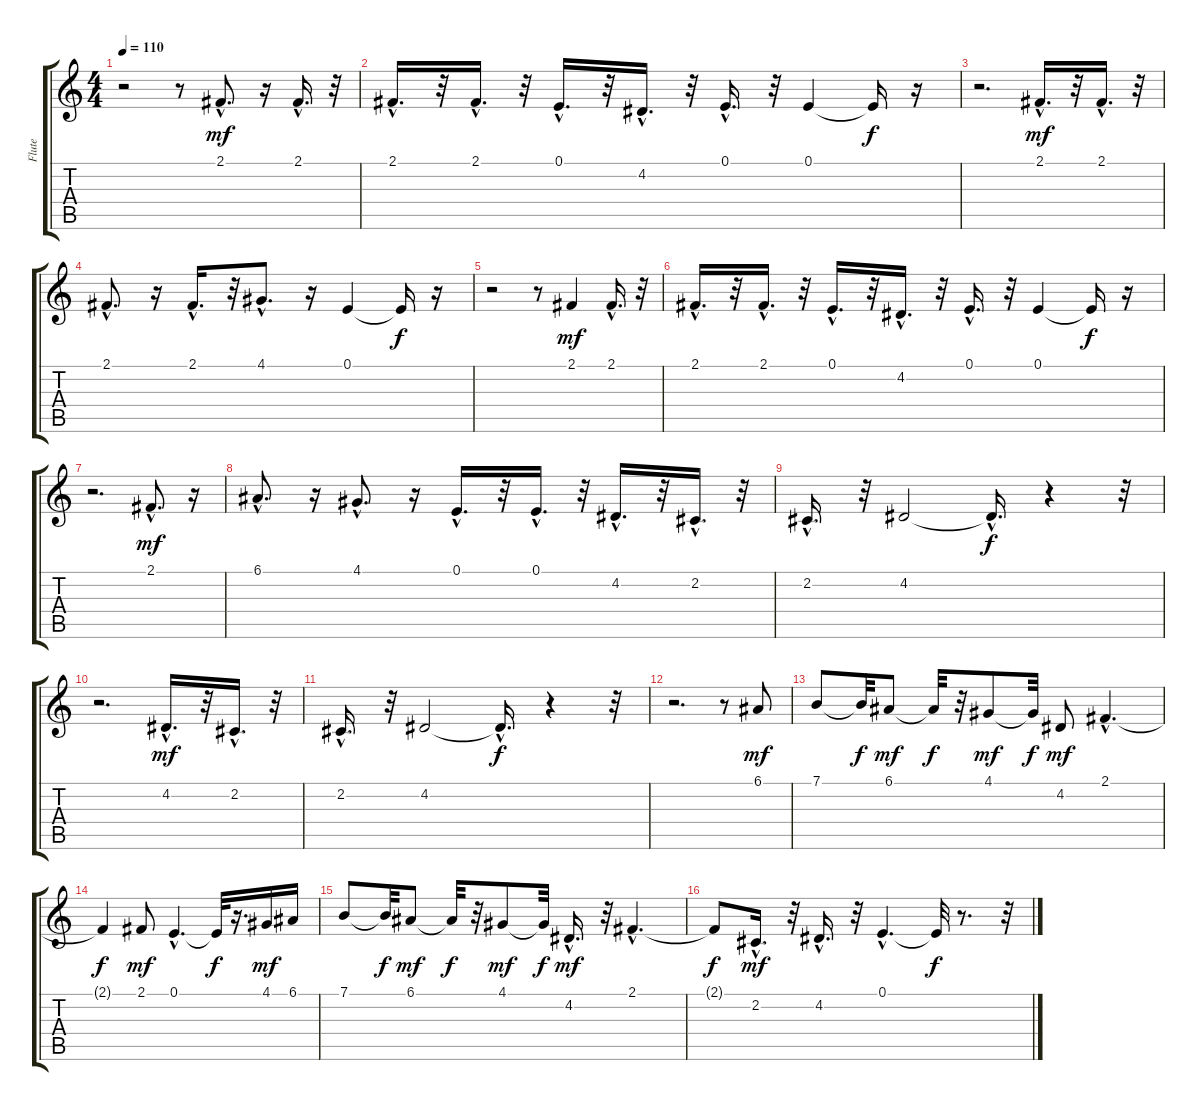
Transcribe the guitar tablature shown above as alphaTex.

\track ("Flute" "Flute") {instrument flute}
\staff {score tabs}
\tuning (E4 B3 G3 D3 A2 E2) {hide}
\ts (4 4)
\tempo 110
\clef g2
\ks c
r.2{dy mf} r.8 2.1{hac}.8{d} r.16 2.1{hac}.16{d} r.32 |
2.1{hac}.16{d} r.32 2.1{hac}.16{d} r.32 0.1{hac}.16{d} r.32 4.2{hac}.16{d} r.32 0.1{hac}.16{d} r.32 0.1.4 0.1{t}.16{dy f} r.16 |
r.2{d} 2.1{hac}.16{d dy mf} r.32 2.1{hac}.16{d} r.32 |
2.1{hac}.8{d} r.16 2.1{hac}.16{d} r.32 4.1{hac}.8{d} r.16 0.1.4 0.1{t}.16{dy f} r.16 |
r.2 r.8 2.1.4{dy mf} 2.1{hac}.16{d} r.32 |
2.1{hac}.16{d} r.32 2.1{hac}.16{d} r.32 0.1{hac}.16{d} r.32 4.2{hac}.16{d} r.32 0.1{hac}.16{d} r.32 0.1.4 0.1{t}.16{dy f} r.16 |
r.2{d} 2.1{hac}.8{d dy mf} r.16 |
6.1{hac}.8{d} r.16 4.1{hac}.8{d} r.16 0.1{hac}.16{d} r.32 0.1{hac}.16{d} r.32 4.2{hac}.16{d} r.32 2.2{hac}.16{d} r.32 |
2.2{hac}.16{d} r.32 4.2.2 4.2{hac t}.16{d dy f} r.4 r.32 |
r.2{d} 4.2{hac}.16{d dy mf} r.32 2.2{hac}.16{d} r.32 |
2.2{hac}.16{d} r.32 4.2.2 4.2{hac t}.16{d dy f} r.4 r.32 |
r.2{d} r.8 6.1.8{dy mf} |
7.1.8 7.1{t}.32{dy f} 6.1.8{dy mf} 6.1{t}.32{dy f} r.32 4.1.8{dy mf} 4.1{t}.32{dy f} 4.2.8{dy mf} 2.1{hac}.4{d} |
2.1{t}.4{dy f} 2.1.8{dy mf} 0.1{hac}.4{d} 0.1{t}.32{dy f} r.16{d} 4.1.16{dy mf} 6.1.16 |
7.1.8 7.1{t}.32{dy f} 6.1.8{dy mf} 6.1{t}.32{dy f} r.32 4.1.8{dy mf} 4.1{t}.32{dy f} 4.2{hac}.16{d dy mf} r.32 2.1{hac}.4{d} |
2.1{t}.8{dy f} 2.2{hac}.16{d dy mf} r.32 4.2{hac}.16{d} r.32 0.1{hac}.4{d} 0.1{t}.32{dy f} r.8{d} r.32
